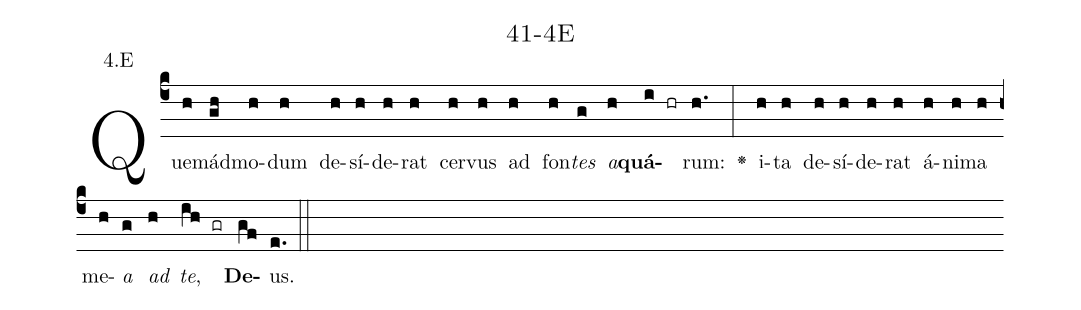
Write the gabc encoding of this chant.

name: 41-4E;
annotation: 4.E;
%%
(c4)Quem(h)ád(gh)mo(h)dum(h) de(h)sí(h)de(h)rat(h) cer(h)vus(h) ad(h) fon(h)<i>tes</i>(g) <i>a</i>(h)<b>quá</b>(i hr)rum:(h.) <v>\greheightstar</v>(:) i(h)ta(h) de(h)sí(h)de(h)rat(h) á(h)ni(h)ma(h) me(h)<i>a</i>(g) <i>ad</i>(h) <i>te</i>,(ih gr) <b>De</b>(gf)us.(e.) (::)
